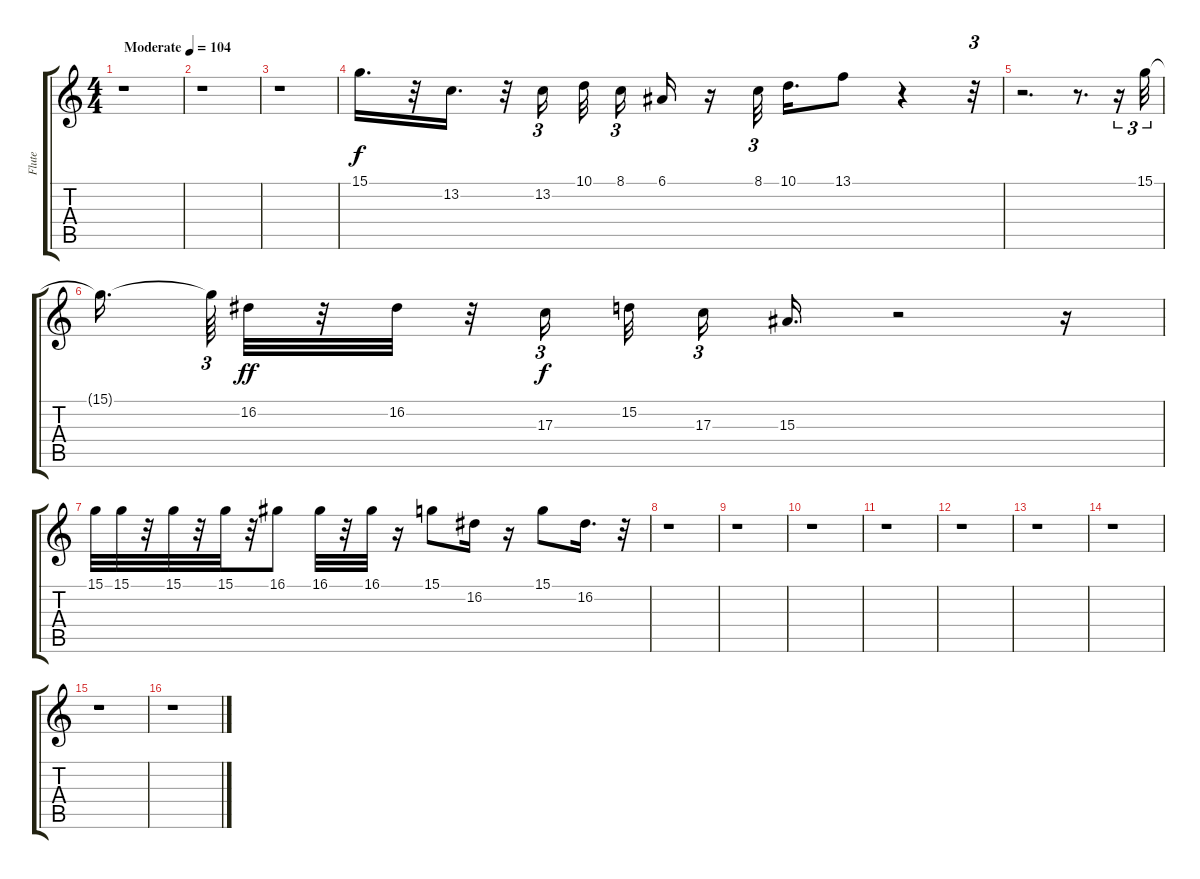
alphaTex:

\track ("Flute           " "Flute     ") {instrument flute}
\staff {score tabs}
\tuning (E4 B3 G3 D3 A2 E2) {hide}
\ts (4 4)
\tempo (104 "Moderate")
\clef g2
\ks c
r.1{dy f instrument flute} |
r.1 |
r.1 |
15.1.16{d} r.32 13.2.16{d} r.32 13.2.16{tu (3 2) beam splitsecondary} 10.1.32{beam splitsecondary} 8.1.16{tu (3 2)} 6.1.16 r.16 8.1.32{tu (3 2)} 10.1.16{d} 13.1.8 r.4 r.32{tu (3 2)} |
r.2{d} r.8{d} r.16{tu (3 2)} 15.1.32{tu (3 2)} |
15.1{t}.16{d beam splitsecondary} 15.1{t}.64{tu (3 2)} 16.2.32{dy ff} r.32 16.2.32 r.32 17.3.16{tu (3 2) dy f} 15.2.32{beam splitsecondary} 17.3.16{tu (3 2)} 15.3.16{d} r.2 r.16 |
15.1.32 15.1.32 r.32 15.1.32 r.32 15.1.32 r.32 16.1.8 16.1.32 r.32 16.1.32 r.16 15.1.8 16.2.16 r.16 15.1.8 16.2.16{d} r.32 |
r.1 |
r.1 |
r.1 |
r.1 |
r.1 |
r.1 |
r.1 |
r.1 |
r.1
